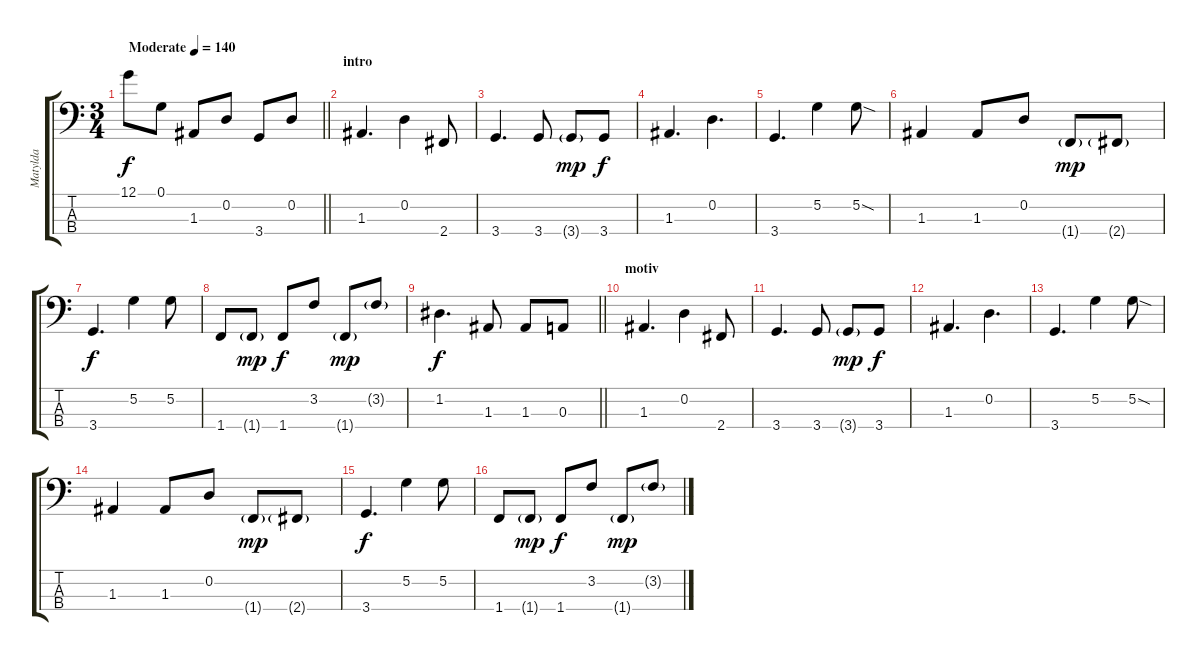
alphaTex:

\track ("Matylda" "Matylda") {instrument electricbassfinger}
\staff {score tabs}
\tuning (G2 D2 A1 E1) {hide}
\ts (3 4)
\tempo (140 "Moderate")
\clef f4
\barLineRight lightlight
\ks c
12.1.8{dy f instrument electricbassfinger} 0.1.8 1.3.8 0.2.8 3.4.8 0.2.8 |
\section ("" "intro")
1.3.4{d} 0.2.4 2.4.8 |
3.4.4{d} 3.4.8 3.4{g}.8{dy mp} 3.4.8{dy f} |
1.3.4{d} 0.2.4{d} |
3.4.4{d} 5.2.4 5.2{sod}.8 |
1.3.4 1.3.8 0.2.8 1.4{g}.8{dy mp} 2.4{g}.8 |
3.4.4{d dy f} 5.2.4 5.2.8 |
1.4.8 1.4{g}.8{dy mp} 1.4.8{dy f} 3.2.8 1.4{g}.8{dy mp} 3.2{g}.8 |
\barLineRight lightlight
1.2.4{d dy f} 1.3.8 1.3.8 0.3.8 |
\section ("" "motiv")
1.3.4{d} 0.2.4 2.4.8 |
3.4.4{d} 3.4.8 3.4{g}.8{dy mp} 3.4.8{dy f} |
1.3.4{d} 0.2.4{d} |
3.4.4{d} 5.2.4 5.2{sod}.8 |
1.3.4 1.3.8 0.2.8 1.4{g}.8{dy mp} 2.4{g}.8 |
3.4.4{d dy f} 5.2.4 5.2.8 |
1.4.8 1.4{g}.8{dy mp} 1.4.8{dy f} 3.2.8 1.4{g}.8{dy mp} 3.2{g}.8
